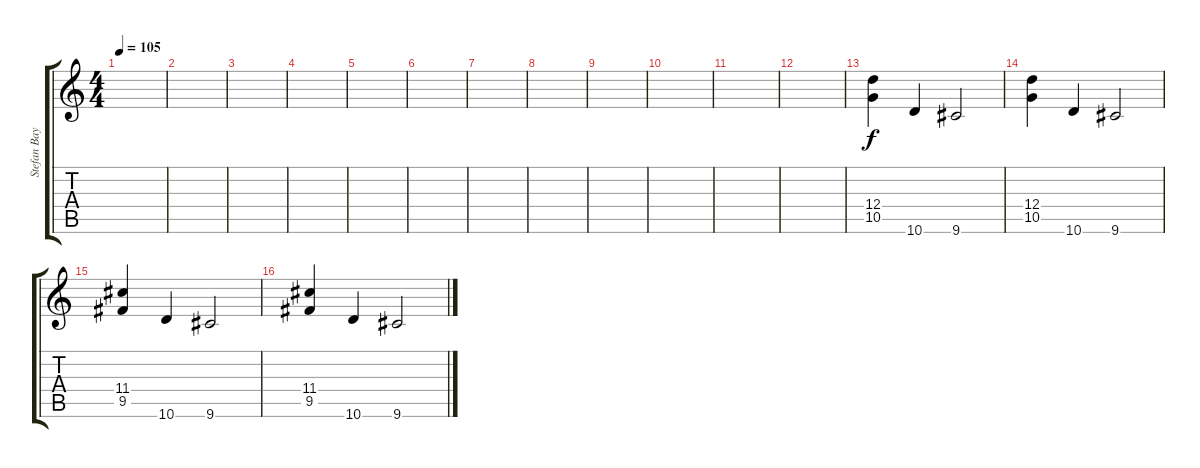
\track ("Stefan Bayle(solo)" "Stefan Bay") {instrument overdrivenguitar}
\staff {score tabs}
\tuning (E4 B3 G3 D3 A2 E2) {hide}
\ts (4 4)
\tempo 105
\clef g2
\ks c
|
|
|
|
|
|
|
|
|
|
|
|
(12.4 10.5).4 10.6.4 9.6.2 |
(12.4 10.5).4 10.6.4 9.6.2 |
(11.4 9.5).4 10.6.4 9.6.2 |
(11.4 9.5).4 10.6.4 9.6.2
